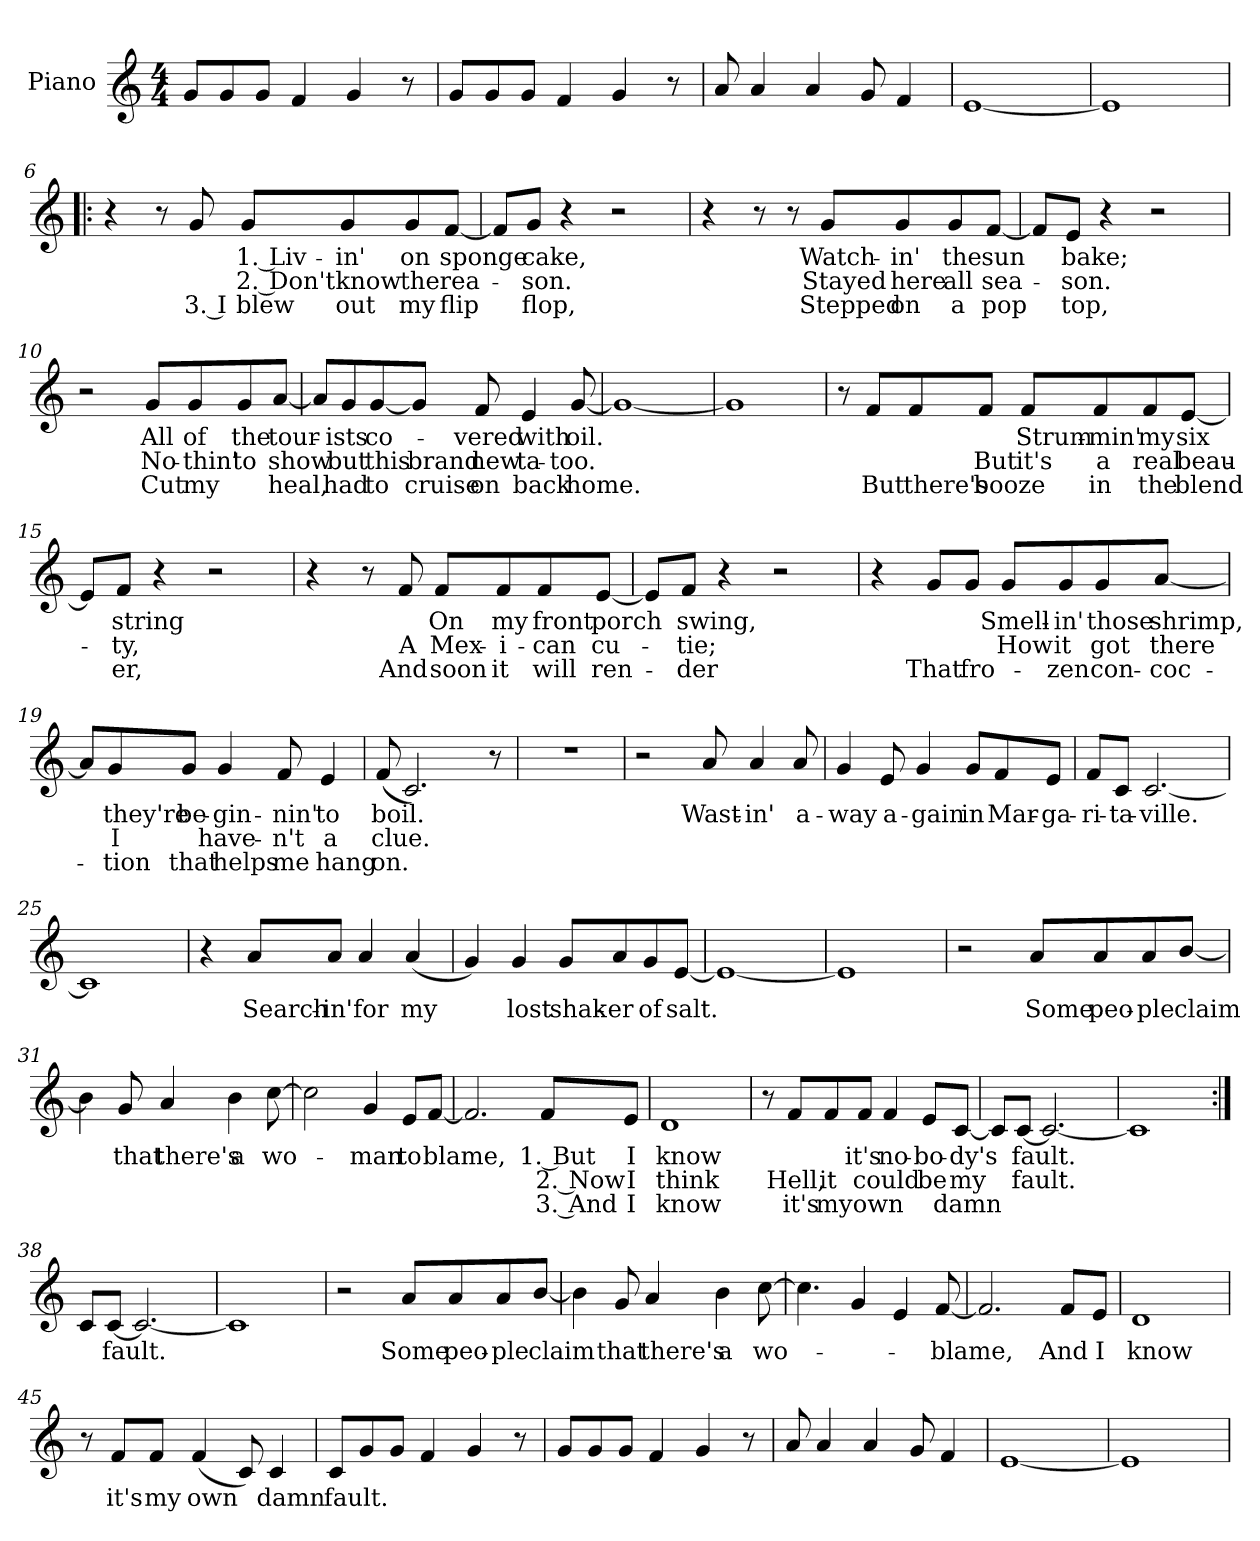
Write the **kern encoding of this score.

**kern	**text	**text	**text
*part1	*part1	*part1	*part1
*staff1	*staff1	*staff1	*staff1
*I"Piano	*	*	*
*I'Pno	*	*	*
*clefG2	*	*	*
*k[]	*	*	*
*C:	*	*	*
*M4/4	*	*	*
=1	=1	=1	=1
8g/L	.	.	.
8g/	.	.	.
8g/J	.	.	.
4f/	.	.	.
4g/	.	.	.
8r	.	.	.
=2	=2	=2	=2
8g/L	.	.	.
8g/	.	.	.
8g/J	.	.	.
4f/	.	.	.
4g/	.	.	.
8r	.	.	.
=3	=3	=3	=3
8a/	.	.	.
4a/	.	.	.
4a/	.	.	.
8g/	.	.	.
4f/	.	.	.
=4	=4	=4	=4
[1e	.	.	.
=5	=5	=5	=5
1e]	.	.	.
!!LO:LB:g=z
=6!|:	=6!|:	=6!|:	=6!|:
4r	.	.	.
8r	.	.	.
8g/	.	.	3. I
8g/L	1. Liv-	2. Don't	blew
8g/	-in'	know	out
8g/	on	the	my
[8f/J	sponge	rea-	flip
=7	=7	=7	=7
8f/L]	.	.	.
8g/J	cake,	-son.	flop,
4r	.	.	.
2r	.	.	.
=8	=8	=8	=8
4r	.	.	.
8r	.	.	.
8r	.	.	.
8g/L	Watch-	Stayed	Stepped
8g/	-in'	here	on
8g/	the	all	a
[8f/J	sun	sea-	pop
!!LO:LB:g=z
=9	=9	=9	=9
8f/L]	.	.	.
8e/J	bake;	-son.	top,
4r	.	.	.
2r	.	.	.
=10	=10	=10	=10
2r	.	.	.
8g/L	All	No-	Cut
8g/	of	-thin'	my
8g/	the	to	.
[8a/J	tour-	show	heal,
=11	=11	=11	=11
8a/L]	.	.	.
8g/	-ists	but	had
[8g/	co-	this	to
8g/J]	.	brand	cruise
8f/	-vered	new	on
4e/	with	ta-	back
[8g/	oil.	-too.	home.
=12	=12	=12	=12
1g_	.	.	.
=13	=13	=13	=13
1g]	.	.	.
!!LO:LB:g=z
=14	=14	=14	=14
8r	.	.	.
8f/L	.	.	But
8f/	.	.	there's
8f/J	.	But	booze
8f/L	Strum-	it's	.
8f/	-min'	a	in
8f/	my	real	the
[8e/J	six	beau-	blend
=15	=15	=15	=15
8e/L]	.	.	.
8f/J	string	-ty,	er,
4r	.	.	.
2r	.	.	.
=16	=16	=16	=16
4r	.	.	.
8r	.	.	.
8f/	.	A	And
8f/L	On	Mex-	soon
8f/	my	-i-	it
8f/	front	-can	will
[8e/J	porch	cu-	ren-
!!LO:LB:g=z
=17	=17	=17	=17
8e/L]	.	.	.
8f/J	swing,	-tie;	-der
4r	.	.	.
2r	.	.	.
=18	=18	=18	=18
4r	.	.	.
8g/L	.	.	That
8g/J	.	.	fro-
8g/L	Smell-	How	.
8g/	-in'	it	-zen
8g/	those	got	con-
[8a/J	shrimp,	there	-coc-
=19	=19	=19	=19
8a/L]	.	.	.
8g/	they're	I	tion
8g/J	be-	.	that
4g/	-gin-	have-	helps
8f/	-nin'	-n't	me
4e/	to	a	hang
!!LO:LB:g=z
=20	=20	=20	=20
(8f/	boil.	clue.	on.
2.c/)	.	.	.
8r	.	.	.
=21	=21	=21	=21
1r	.	.	.
=22	=22	=22	=22
2r	.	.	.
8a/	Wast-	.	.
4a/	-in'	.	.
8a/	a-	.	.
=23	=23	=23	=23
4g/	-way	.	.
8e/	a-	.	.
4g/	-gain	.	.
8g/L	in	.	.
8f/	Mar-	.	.
8e/J	-ga-	.	.
=24	=24	=24	=24
8f/L	-ri-	.	.
8c/J	-ta-	.	.
[2.c/	-ville.	.	.
=25	=25	=25	=25
1c]	.	.	.
!!LO:PB:g=z
=26	=26	=26	=26
4r	.	.	.
8a/L	Search-	.	.
8a/J	-in'	.	.
4a/	for	.	.
(4a/	my	.	.
=27	=27	=27	=27
4g/)	.	.	.
4g/	lost	.	.
8g/L	shak-	.	.
8a/	-er	.	.
8g/	of	.	.
[8e/J	salt.	.	.
=28	=28	=28	=28
1e_	.	.	.
=29	=29	=29	=29
1e]	.	.	.
=30	=30	=30	=30
2r	.	.	.
8a/L	Some	.	.
8a/	peo-	.	.
8a/	-ple	.	.
[8b/J	claim	.	.
!!LO:LB:g=z
=31	=31	=31	=31
4b\]	.	.	.
8g/	that	.	.
4a/	there's	.	.
4b\	a	.	.
[8cc\	wo-	.	.
=32	=32	=32	=32
2cc\]	.	.	.
4g/	-man	.	.
8e/L	to	.	.
[8f/J	blame,	.	.
=33	=33	=33	=33
2.f/]	.	.	.
8f/L	-1. But	2. Now	3. And
8e/J	I	I	I
=34	=34	=34	=34
1d	know	think	know
!!LO:LB:g=z
=35	=35	=35	=35
8r	.	.	.
8f/L	.	Hell,	it's
8f/	.	it	my
8f/J	it's	could	own
4f/	no-	.	.
8e/L	-bo-	be	.
[8c/J	-dy's	my	damn
=36	=36	=36	=36
8c/L]	.	.	.
[8c/J	fault.	fault.	.
2.c/_	.	.	.
=37	=37	=37	=37
1c]	.	.	.
=38:|!	=38:|!	=38:|!	=38:|!
8c/L	.	.	.
[8c/J	fault.	.	.
2.c/_	.	.	.
=39	=39	=39	=39
1c]	.	.	.
!!LO:LB:g=z
=40	=40	=40	=40
2r	.	.	.
8a/L	Some	.	.
8a/	peo-	.	.
8a/	-ple	.	.
[8b/J	claim	.	.
=41	=41	=41	=41
4b\]	.	.	.
8g/	that	.	.
4a/	there's	.	.
4b\	a	.	.
[8cc\	wo-	.	.
=42	=42	=42	=42
4.cc\]	.	.	.
4g/	.	.	.
4e/	.	.	.
[8f/	blame,	.	.
=43	=43	=43	=43
2.f/]	.	.	.
8f/L	-And	.	.
8e/J	I	.	.
=44	=44	=44	=44
1d	know	.	.
!!LO:LB:g=z
=45	=45	=45	=45
8r	.	.	.
8f/L	it's	.	.
8f/J	my	.	.
(4f/	own	.	.
8c/)	.	.	.
4c/	damn	.	.
=46	=46	=46	=46
8c/L	fault.	.	.
8g/	.	.	.
8g/J	.	.	.
4f/	.	.	.
4g/	.	.	.
8r	.	.	.
=47	=47	=47	=47
8g/L	.	.	.
8g/	.	.	.
8g/J	.	.	.
4f/	.	.	.
4g/	.	.	.
8r	.	.	.
=48	=48	=48	=48
8a/	.	.	.
4a/	.	.	.
4a/	.	.	.
8g/	.	.	.
4f/	.	.	.
=49	=49	=49	=49
[1e	.	.	.
=50	=50	=50	=50
1e]	.	.	.
=	=	=	=
*-	*-	*-	*-
